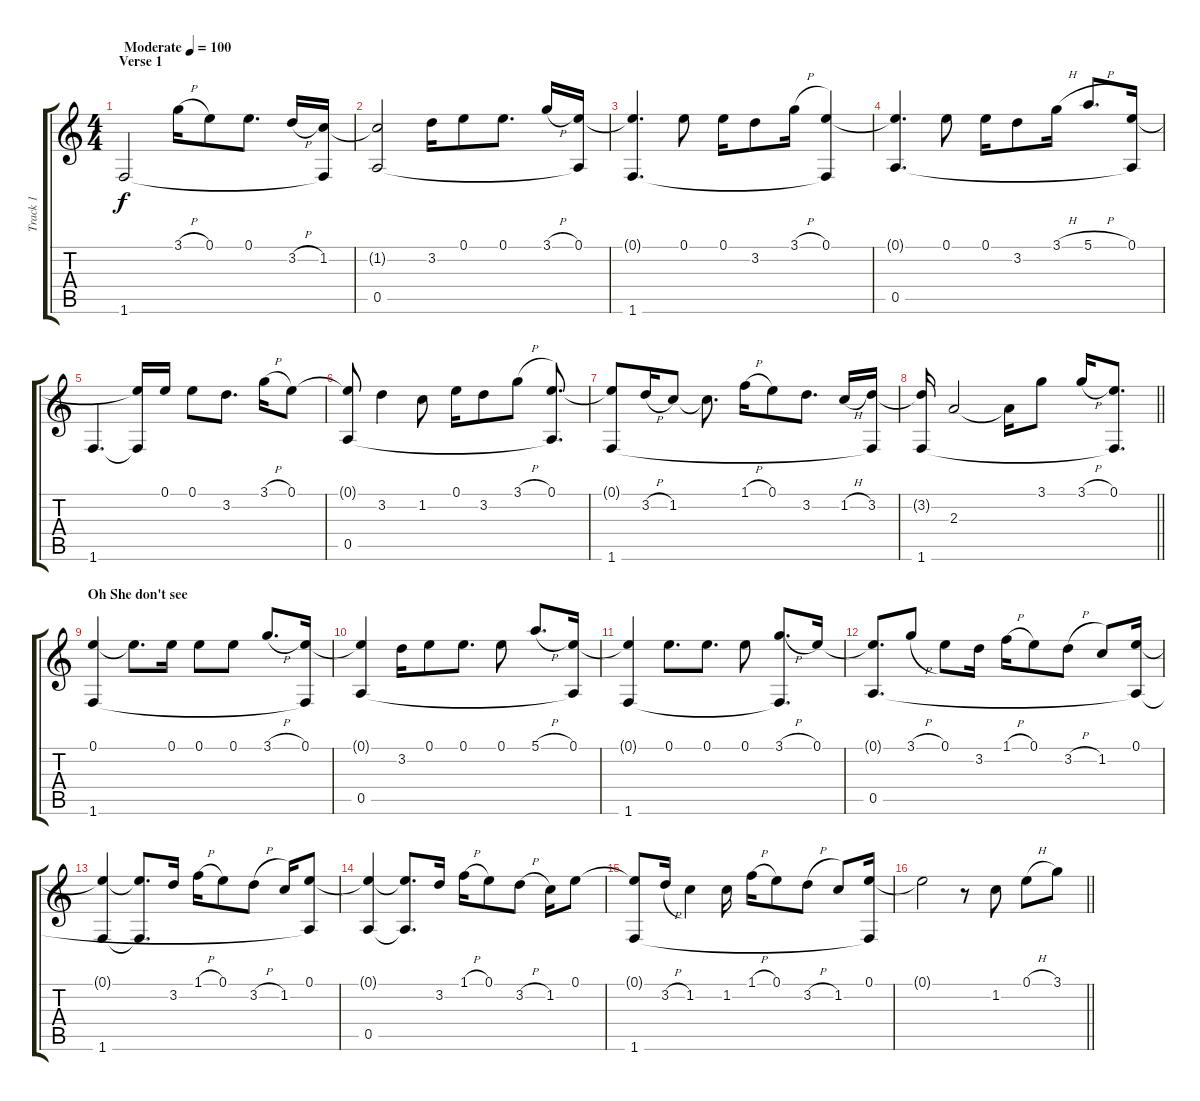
\track ("Track 1" "Track 1") {instrument acousticguitarsteel}
\staff {score tabs}
\tuning (E4 B3 G3 D3 A2 E2) {hide}
\ts (4 4)
\section ("" "Verse 1")
\tempo (100 "Moderate")
\clef g2
\ks c
1.6.2{dy f instrument acousticguitarsteel} 3.1{h}.16 0.1.8 0.1.8{d} 3.2{h}.16 (1.2 1.6{t}).16 |
(1.2{t} 0.5).2 3.2.16 0.1.8 0.1.8{d} 3.1{h}.16 (0.1 0.5{t}).16 |
(0.1{t} 1.6).4{d} 0.1.8 0.1.16 3.2.8 3.1{h}.16 (0.1 1.6{t}).4 |
(0.1{t} 0.5).4{d} 0.1.8 0.1.16 3.2.8 3.1{h}.16 5.1{h}.8{d} (0.1 0.5{t}).16 |
1.6.4{d} (0.1{t} 1.6{t}).16 0.1.16 0.1.8 3.2.8{d} 3.1{h}.16 0.1.8 |
(0.1{t} 0.5).8 3.2.4 1.2.8 0.1.16 3.2.8 3.1{h}.8 (0.1 0.5{t}).8{d} |
(0.1{t} 1.6).8 3.2{h}.16 1.2.8 1.2{t}.8{d} 1.1{h}.16 0.1.8 3.2.8{d} 1.2{h}.16 (3.2 1.6{t}).16 |
\barLineRight lightlight
(3.2{t} 1.6).16 2.3.2 2.3{t}.16 3.1.8 3.1{h}.16 (0.1 1.6{t}).8{d} |
\section ("" "Oh She don't see")
(0.1 1.6).4 0.1{t}.8{d} 0.1.16 0.1.8 0.1.8 3.1{h}.8{d} (0.1 1.6{t}).16 |
(0.1{t} 0.5).4 3.2.16 0.1.8 0.1.8{d} 0.1.8 5.1{h}.8{d} (0.1 0.5{t}).16 |
(0.1{t} 1.6).4 0.1.8{d} 0.1.8{d} 0.1.8 (3.1{h} 1.6{t}).8{d} 0.1.16 |
(0.1{t} 0.5).8{d} 3.1{h}.8 0.1.8 3.2.16 1.1{h}.16 0.1.8 3.2{h}.8 1.2.8 (0.1 0.5{t}).16 |
(0.1{t} 1.6).4 (0.1{t} 1.6{t}).8{d} 3.2.16 1.1{h}.16 0.1.8 3.2{h}.8 1.2.16 (0.1 0.5{t}).8 |
(0.1{t} 0.5).4 (0.1{t} 0.5{t}).8{d} 3.2.16 1.1{h}.16 0.1.8 3.2{h}.8 1.2.16 0.1.8 |
(0.1{t} 1.6).8 3.2{h}.16 1.2.4 1.2.16 1.1{h}.16 0.1.8 3.2{h}.8 1.2.8 (0.1 1.6{t}).16 |
\barLineRight lightlight
0.1{t}.2 r.8 1.2.8 0.1{h}.8 3.1.8
